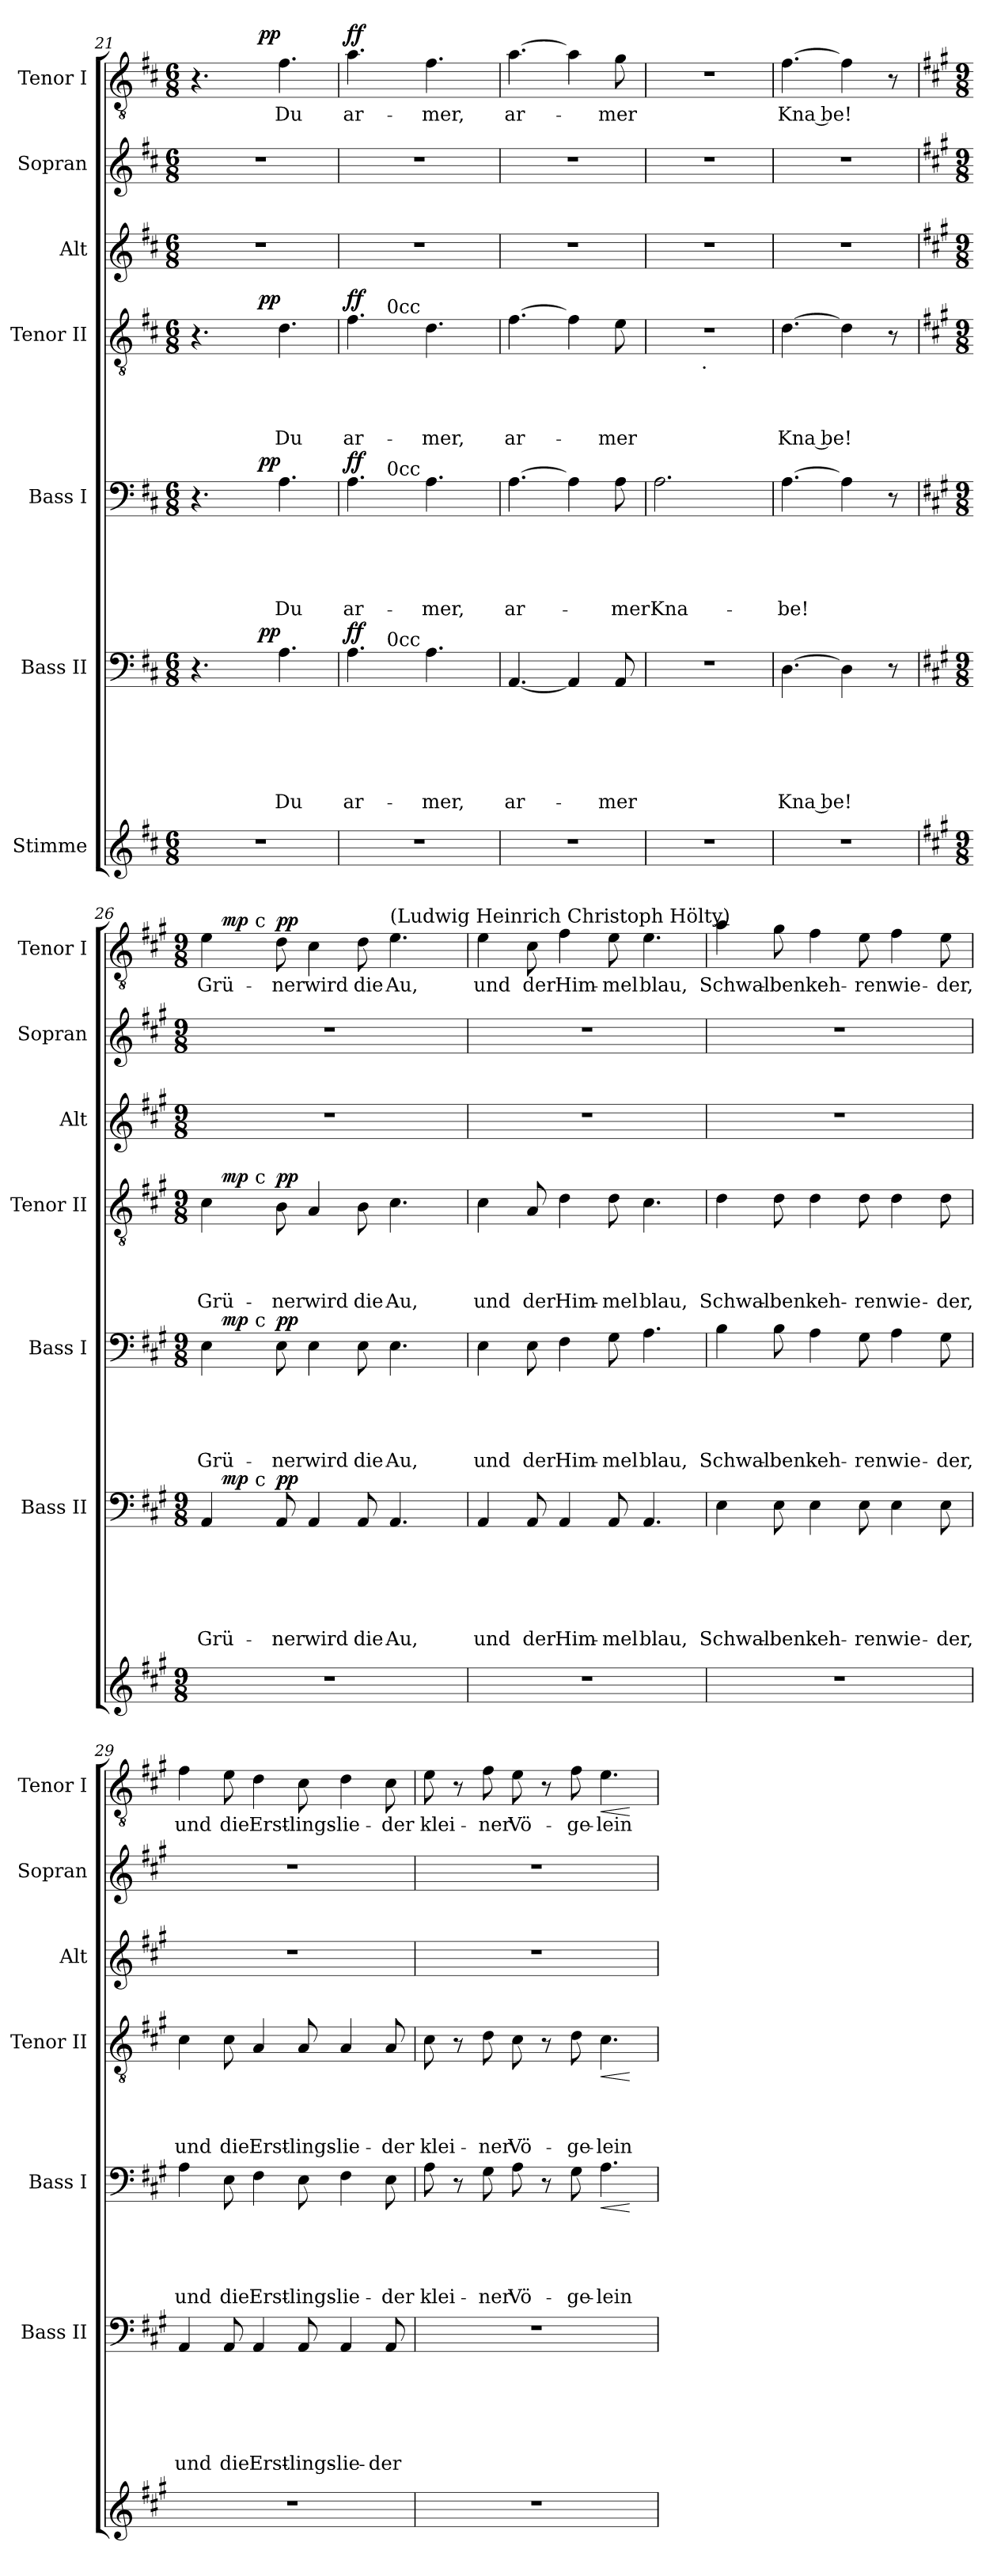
**kern	**kern	**text	**text	**text	**text	**text	**text	**dynam	**kern	**text	**text	**text	**text	**text	**dynam	**kern	**text	**text	**text	**text	**dynam	**kern	**kern	**kern	**text	**dynam
*part7	*part6	*part6	*part6	*part6	*part6	*part6	*part6	*part6	*part5	*part5	*part5	*part5	*part5	*part5	*part5	*part4	*part4	*part4	*part4	*part4	*part4	*part3	*part2	*part1	*part1	*part1
*staff7	*staff6	*staff6	*staff6	*staff6	*staff6	*staff6	*staff6	*staff6	*staff5	*staff5	*staff5	*staff5	*staff5	*staff5	*staff5	*staff4	*staff4	*staff4	*staff4	*staff4	*staff4	*staff3	*staff2	*staff1	*staff1	*staff1
*I"Stimme	*I"Bass II	*	*	*	*	*	*	*	*I"Bass I	*	*	*	*	*	*	*I"Tenor II	*	*	*	*	*	*I"Alt	*I"Sopran	*I"Tenor I	*	*
*	*I'Bass II	*	*	*	*	*	*	*	*I'Bass I	*	*	*	*	*	*	*I'Tenor II	*	*	*	*	*	*I'Alt	*I'Sopran	*I'Tenor I	*	*
*clefG2	*clefF4	*	*	*	*	*	*	*	*clefF4	*	*	*	*	*	*	*clefGv2	*	*	*	*	*	*clefG2	*clefG2	*clefGv2	*	*
*k[f#c#]	*k[f#c#]	*	*	*	*	*	*	*	*k[f#c#]	*	*	*	*	*	*	*k[f#c#]	*	*	*	*	*	*k[f#c#]	*k[f#c#]	*k[f#c#]	*	*
*D:	*D:	*	*	*	*	*	*	*	*D:	*	*	*	*	*	*	*D:	*	*	*	*	*	*D:	*D:	*D:	*	*
*M6/8	*M6/8	*	*	*	*	*	*	*	*M6/8	*	*	*	*	*	*	*M6/8	*	*	*	*	*	*M6/8	*M6/8	*M6/8	*	*
=21	=21	=21	=21	=21	=21	=21	=21	=21	=21	=21	=21	=21	=21	=21	=21	=21	=21	=21	=21	=21	=21	=21	=21	=21	=21	=21
*	*^	*	*	*	*	*	*	*	*^	*	*	*	*	*	*	*^	*	*	*	*	*	*	*	*^	*	*
2.r	4.r	4ryy	.	.	.	.	.	.	.	4.r	4ryy	.	.	.	.	.	.	4.r	4ryy	.	.	.	.	.	2.r	2.r	4.r	4ryy	.	.
.	.	16ryy	.	.	.	.	.	.	.	.	16ryy	.	.	.	.	.	.	.	16ryy	.	.	.	.	.	.	.	.	16ryy	.	.
!	!	!	!	!	!	!	!	!	!LO:DY:a	!	!	!	!	!	!	!	!LO:DY:a	!	!	!	!	!	!	!LO:DY:a	!	!	!	!	!	!LO:DY:a
.	.	4..ryy	.	.	.	.	.	.	pp	.	4..ryy	.	.	.	.	.	pp	.	4..ryy	.	.	.	.	pp	.	.	.	4..ryy	.	pp
!	!	!	!	!	!	!	!	!LO:LY:b	!	!	!	!	!	!	!	!LO:LY:b	!	!	!	!	!	!	!LO:LY:b	!	!	!	!	!	!LO:LY:b	!
.	4.A\	.	.	.	.	.	.	Du	.	4.A\	.	.	.	.	.	Du	.	4.d\	.	.	.	.	Du	.	.	.	4.f#\	.	Du	.
=22	=22	=22	=22	=22	=22	=22	=22	=22	=22	=22	=22	=22	=22	=22	=22	=22	=22	=22	=22	=22	=22	=22	=22	=22	=22	=22	=22	=22	=22	=22
!	!	!	!	!	!	!	!	!LO:LY:b	!LO:DY:a	!	!	!	!	!	!	!LO:LY:b	!LO:DY:a	!	!	!	!	!	!LO:LY:b	!LO:DY:a	!	!	!	!	!LO:LY:b	!LO:DY:a
*	*	*	*	*	*	*	*	*	*	*	*	*	*	*	*	*	*	*	*	*	*	*	*	*	*	*	*v	*v	*	*
2.r	4.A>\	8.ryy	.	.	.	.	.	ar-	ff	4.A>\	8.ryy	.	.	.	.	ar-	ff	4.f#>\	8.ryy	.	.	.	ar-	ff	2.r	2.r	4.a>\	ar-	ff
!	!	!	!	!	!	!	!	!	!	!	!	!	!	!	!	!	!	!	!LO:TX:a:t=0cc	!	!	!	!	!	!	!	!	!	!
!	!	!	!	!	!	!	!	!	!	!	!LO:TX:a:t=0cc	!	!	!	!	!	!	!	!	!	!	!	!	!	!	!	!	!	!
!	!	!LO:TX:a:t=0cc	!	!	!	!	!	!	!	!	!	!	!	!	!	!	!	!	!	!	!	!	!	!	!	!	!	!	!
.	.	2ryy	.	.	.	.	.	.	.	.	2ryy	.	.	.	.	.	.	.	2ryy	.	.	.	.	.	.	.	.	.	.
!	!	!	!	!	!	!	!	!LO:LY:b	!	!	!	!	!	!	!	!LO:LY:b	!	!	!	!	!	!	!LO:LY:b	!	!	!	!	!LO:LY:b	!
.	4.A\	.	.	.	.	.	.	-mer,	.	4.A\	.	.	.	.	.	-mer,	.	4.d\	.	.	.	.	-mer,	.	.	.	4.f#\	-mer,	.
.	.	16ryy	.	.	.	.	.	.	.	.	16ryy	.	.	.	.	.	.	.	16ryy	.	.	.	.	.	.	.	.	.	.
=23	=23	=23	=23	=23	=23	=23	=23	=23	=23	=23	=23	=23	=23	=23	=23	=23	=23	=23	=23	=23	=23	=23	=23	=23	=23	=23	=23	=23	=23
!	!	!	!	!	!	!	!	!LO:LY:b	!	!	!	!	!	!	!	!LO:LY:b	!	!	!	!	!	!	!LO:LY:b	!	!	!	!	!LO:LY:b	!
*	*v	*v	*	*	*	*	*	*	*	*	*	*	*	*	*	*	*	*v	*v	*	*	*	*	*	*	*	*	*	*
*	*	*	*	*	*	*	*	*	*v	*v	*	*	*	*	*	*	*	*	*	*	*	*	*	*	*	*	*
2.r	[<4.AA/	.	.	.	.	.	ar-	.	[>4.A\	.	.	.	.	ar-	.	[>4.f#\	.	.	.	ar-	.	2.r	2.r	[>4.a\	ar-	.
.	4AA/]	.	.	.	.	.	.	.	4A\]	.	.	.	.	.	.	4f#\]	.	.	.	.	.	.	.	4a\]	.	.
!	!	!	!	!	!	!	!LO:LY:b	!	!	!	!	!	!	!LO:LY:b	!	!	!	!	!	!LO:LY:b	!	!	!	!	!LO:LY:b	!
.	8AA/	.	.	.	.	.	-mer	.	8A\	.	.	.	.	-mer	.	8e\	.	.	.	-mer	.	.	.	8g\	-mer	.
=24	=24	=24	=24	=24	=24	=24	=24	=24	=24	=24	=24	=24	=24	=24	=24	=24	=24	=24	=24	=24	=24	=24	=24	=24	=24	=24
!	!	!	!	!	!	!	!	!	!	!	!	!	!	!LO:LY:b	!	!	!	!	!	!	!	!	!	!	!	!
*	*	*	*	*	*	*	*	*	*	*	*	*	*	*	*	*^	*	*	*	*	*	*	*	*	*	*
2.r	2.r	.	.	.	.	.	.	.	2.A\	.	.	.	.	Kna-	.	2.r	4ryy	.	.	.	.	.	2.r	2.r	2.r	.	.
!	!	!	!	!	!	!	!	!	!	!	!	!	!	!	!	!	!LO:TX:b:t=.	!	!	!	!	!	!	!	!	!	!
.	.	.	.	.	.	.	.	.	.	.	.	.	.	.	.	.	2ryy	.	.	.	.	.	.	.	.	.	.
=25	=25	=25	=25	=25	=25	=25	=25	=25	=25	=25	=25	=25	=25	=25	=25	=25	=25	=25	=25	=25	=25	=25	=25	=25	=25	=25	=25
!	!	!	!	!	!	!	!LO:LY:b:rj	!	!	!	!	!	!	!LO:LY:b	!	!	!	!	!	!	!LO:LY:b:rj	!	!	!	!	!LO:LY:b:rj	!
*	*	*	*	*	*	*	*	*	*	*	*	*	*	*	*	*v	*v	*	*	*	*	*	*	*	*	*	*
2.r	[>4.D\	.	.	.	.	.	Kna be!	.	[>4.A\	.	.	.	.	-be!	.	[>4.d\	.	.	.	Kna be!	.	2.r	2.r	[>4.f#\	Kna be!	.
.	4D\]	.	.	.	.	.	.	.	4A\]	.	.	.	.	.	.	4d\]	.	.	.	.	.	.	.	4f#\]	.	.
.	8r	.	.	.	.	.	.	.	8r	.	.	.	.	.	.	8r	.	.	.	.	.	.	.	8r	.	.
!!LO:LB:g=z
=26!	=26!	=26!	=26!	=26!	=26!	=26!	=26!	=26!	=26!	=26!	=26!	=26!	=26!	=26!	=26!	=26!	=26!	=26!	=26!	=26!	=26!	=26!	=26!	=26!	=26!	=26!
*k[f#c#g#]	*k[f#c#g#]	*	*	*	*	*	*	*	*k[f#c#g#]	*	*	*	*	*	*	*k[f#c#g#]	*	*	*	*	*	*k[f#c#g#]	*k[f#c#g#]	*k[f#c#g#]	*	*
*A:	*A:	*	*	*	*	*	*	*	*A:	*	*	*	*	*	*	*A:	*	*	*	*	*	*A:	*A:	*A:	*	*
*M9/8	*M9/8	*	*	*	*	*	*	*	*M9/8	*	*	*	*	*	*	*M9/8	*	*	*	*	*	*M9/8	*M9/8	*M9/8	*	*
!	!	!	!	!	!	!	!	!	!	!	!	!	!	!	!	!	!	!	!	!	!	!	!	!LO:TX:a:B:t=Scherzando	!	!
!	!	!	!	!	!	!	!	!	!	!	!	!	!	!	!	!	!	!	!	!	!	!	!	!LO:TX:a:t=c	!	!
!	!	!	!	!	!	!	!	!	!	!	!	!	!	!	!	!LO:TX:a:t=c	!	!	!	!	!	!	!	!	!	!
!	!	!	!	!	!	!	!	!	!LO:TX:a:t=c	!	!	!	!	!	!	!	!	!	!	!	!	!	!	!	!	!
!	!LO:TX:a:t=c	!	!	!	!	!	!	!	!	!	!	!	!	!	!	!	!	!	!	!	!	!	!	!	!	!
!	!	!	!	!	!	!	!LO:LY:b	!	!	!	!	!	!	!LO:LY:b	!	!	!	!	!	!LO:LY:b	!	!	!	!	!LO:LY:b	!
*	*^	*	*	*	*	*	*	*	*^	*	*	*	*	*	*	*^	*	*	*	*	*	*	*	*^	*	*
*	*	*^	*	*	*	*	*	*	*	*	*^	*	*	*	*	*	*	*	*^	*	*	*	*	*	*	*	*	*^	*	*
8%9r	4AA/	16ryy	8.ryy	.	.	.	.	.	Grü-	.	4E\	16ryy	8.ryy	.	.	.	.	Grü-	.	4c#\	16ryy	8.ryy	.	.	.	Grü-	.	8%9r	8%9r	4e\	16ryy	8.ryy	Grü-	.
!	!	!	!	!	!	!	!	!	!	!LO:DY:a	!	!	!	!	!	!	!	!	!LO:DY:a	!	!	!	!	!	!	!	!LO:DY:a	!	!	!	!	!	!	!LO:DY:a
.	.	1ryy	.	.	.	.	.	.	.	mp	.	1ryy	.	.	.	.	.	.	mp	.	1ryy	.	.	.	.	.	mp	.	.	.	1ryy	.	.	mp
!	!	!	!	!	!	!	!	!	!	!	!	!	!	!	!	!	!	!	!	!	!	!	!	!	!	!	!	!	!	!	!	!LO:TX:a:t=c	!	!
!	!	!	!	!	!	!	!	!	!	!	!	!	!	!	!	!	!	!	!	!	!	!LO:TX:a:t=c	!	!	!	!	!	!	!	!	!	!	!	!
!	!	!	!	!	!	!	!	!	!	!	!	!	!LO:TX:a:t=c	!	!	!	!	!	!	!	!	!	!	!	!	!	!	!	!	!	!	!	!	!
!	!	!	!LO:TX:a:t=c	!	!	!	!	!	!	!	!	!	!	!	!	!	!	!	!	!	!	!	!	!	!	!	!	!	!	!	!	!	!	!
.	.	.	2...ryy	.	.	.	.	.	.	.	.	.	2...ryy	.	.	.	.	.	.	.	.	2...ryy	.	.	.	.	.	.	.	.	.	2...ryy	.	.
!	!	!	!	!	!	!	!	!	!LO:LY:b	!LO:DY:a	!	!	!	!	!	!	!	!LO:LY:b	!LO:DY:a	!	!	!	!	!	!	!LO:LY:b	!LO:DY:a	!	!	!	!	!	!LO:LY:b	!LO:DY:a
.	8AA/	.	.	.	.	.	.	.	-ner	pp	8E\	.	.	.	.	.	.	-ner	pp	8B\	.	.	.	.	.	-ner	pp	.	.	8d\	.	.	-ner	pp
!	!	!	!	!	!	!	!	!	!LO:LY:b	!	!	!	!	!	!	!	!	!LO:LY:b	!	!	!	!	!	!	!	!LO:LY:b	!	!	!	!	!	!	!LO:LY:b	!
.	4AA/	.	.	.	.	.	.	.	wird	.	4E\	.	.	.	.	.	.	wird	.	4A/	.	.	.	.	.	wird	.	.	.	4c#\	.	.	wird	.
!	!	!	!	!	!	!	!	!	!LO:LY:b	!	!	!	!	!	!	!	!	!LO:LY:b	!	!	!	!	!	!	!	!LO:LY:b	!	!	!	!	!	!	!LO:LY:b	!
.	8AA/	.	.	.	.	.	.	.	die	.	8E\	.	.	.	.	.	.	die	.	8B\	.	.	.	.	.	die	.	.	.	8d\	.	.	die	.
!	!	!	!	!	!	!	!	!	!	!	!	!	!	!	!	!	!	!	!	!	!	!	!	!	!	!	!	!	!	!LO:TX:a:t=(Ludwig Heinrich Christoph Hölty)	!	!	!	!
!	!	!	!	!	!	!	!	!	!LO:LY:b	!	!	!	!	!	!	!	!	!LO:LY:b	!	!	!	!	!	!	!	!LO:LY:b	!	!	!	!	!	!	!LO:LY:b	!
.	4.AA/	.	.	.	.	.	.	.	Au,	.	4.E\	.	.	.	.	.	.	Au,	.	4.c#\	.	.	.	.	.	Au,	.	.	.	4.e\	.	.	Au,	.
.	.	16ryy	.	.	.	.	.	.	.	.	.	16ryy	.	.	.	.	.	.	.	.	16ryy	.	.	.	.	.	.	.	.	.	16ryy	.	.	.
=27	=27	=27	=27	=27	=27	=27	=27	=27	=27	=27	=27	=27	=27	=27	=27	=27	=27	=27	=27	=27	=27	=27	=27	=27	=27	=27	=27	=27	=27	=27	=27	=27	=27	=27
!	!	!	!	!	!	!	!	!	!	!	!	!	!	!	!	!	!	!	!	!	!	!	!	!	!	!	!	!	!	!LO:TX:a:t=2. Mailied	!	!	!	!
!	!	!	!	!	!	!	!	!	!LO:LY:b	!	!	!	!	!	!	!	!	!LO:LY:b	!	!	!	!	!	!	!	!LO:LY:b	!	!	!	!	!	!	!LO:LY:b	!
*	*v	*v	*v	*	*	*	*	*	*	*	*	*	*	*	*	*	*	*	*	*v	*v	*v	*	*	*	*	*	*	*	*v	*v	*v	*	*
*	*	*	*	*	*	*	*	*	*v	*v	*v	*	*	*	*	*	*	*	*	*	*	*	*	*	*	*	*	*
8%9r	4AA/	.	.	.	.	.	und	.	4E\	.	.	.	.	und	.	4c#\	.	.	.	und	.	8%9r	8%9r	4e\	und	.
!	!	!	!	!	!	!	!LO:LY:b	!	!	!	!	!	!	!LO:LY:b	!	!	!	!	!	!LO:LY:b	!	!	!	!	!LO:LY:b	!
.	8AA/	.	.	.	.	.	der	.	8E\	.	.	.	.	der	.	8A/	.	.	.	der	.	.	.	8c#\	der	.
!	!	!	!	!	!	!	!LO:LY:b	!	!	!	!	!	!	!LO:LY:b	!	!	!	!	!	!LO:LY:b	!	!	!	!	!LO:LY:b	!
.	4AA/	.	.	.	.	.	Him-	.	4F#\	.	.	.	.	Him-	.	4d\	.	.	.	Him-	.	.	.	4f#\	Him-	.
!	!	!	!	!	!	!	!LO:LY:b	!	!	!	!	!	!	!LO:LY:b	!	!	!	!	!	!LO:LY:b	!	!	!	!	!LO:LY:b	!
.	8AA/	.	.	.	.	.	-mel	.	8G#\	.	.	.	.	-mel	.	8d\	.	.	.	-mel	.	.	.	8e\	-mel	.
!	!	!	!	!	!	!	!LO:LY:b	!	!	!	!	!	!	!LO:LY:b	!	!	!	!	!	!LO:LY:b	!	!	!	!	!LO:LY:b	!
.	4.AA/	.	.	.	.	.	blau,	.	4.A\	.	.	.	.	blau,	.	4.c#\	.	.	.	blau,	.	.	.	4.e\	blau,	.
=28	=28	=28	=28	=28	=28	=28	=28	=28	=28	=28	=28	=28	=28	=28	=28	=28	=28	=28	=28	=28	=28	=28	=28	=28	=28	=28
!	!	!	!	!	!	!	!LO:LY:b	!	!	!	!	!	!	!LO:LY:b	!	!	!	!	!	!LO:LY:b	!	!	!	!	!LO:LY:b	!
8%9r	4E\	.	.	.	.	.	Schwal-	.	4B\	.	.	.	.	Schwal-	.	4d\	.	.	.	Schwal-	.	8%9r	8%9r	4a\	Schwal-	.
!	!	!	!	!	!	!	!LO:LY:b	!	!	!	!	!	!	!LO:LY:b	!	!	!	!	!	!LO:LY:b	!	!	!	!	!LO:LY:b	!
.	8E\	.	.	.	.	.	-ben	.	8B\	.	.	.	.	-ben	.	8d\	.	.	.	-ben	.	.	.	8g#\	-ben	.
!	!	!	!	!	!	!	!LO:LY:b	!	!	!	!	!	!	!LO:LY:b	!	!	!	!	!	!LO:LY:b	!	!	!	!	!LO:LY:b	!
.	4E\	.	.	.	.	.	keh-	.	4A\	.	.	.	.	keh-	.	4d\	.	.	.	keh-	.	.	.	4f#\	keh-	.
!	!	!	!	!	!	!	!LO:LY:b	!	!	!	!	!	!	!LO:LY:b	!	!	!	!	!	!LO:LY:b	!	!	!	!	!LO:LY:b	!
.	8E\	.	.	.	.	.	-ren	.	8G#\	.	.	.	.	-ren	.	8d\	.	.	.	-ren	.	.	.	8e\	-ren	.
!	!	!	!	!	!	!	!LO:LY:b	!	!	!	!	!	!	!LO:LY:b	!	!	!	!	!	!LO:LY:b	!	!	!	!	!LO:LY:b	!
.	4E\	.	.	.	.	.	wie-	.	4A\	.	.	.	.	wie-	.	4d\	.	.	.	wie-	.	.	.	4f#\	wie-	.
!	!	!	!	!	!	!	!LO:LY:b	!	!	!	!	!	!	!LO:LY:b	!	!	!	!	!	!LO:LY:b	!	!	!	!	!LO:LY:b	!
.	8E\	.	.	.	.	.	-der,	.	8G#\	.	.	.	.	-der,	.	8d\	.	.	.	-der,	.	.	.	8e\	-der,	.
!!LO:LB:g=z
=29	=29	=29	=29	=29	=29	=29	=29	=29	=29	=29	=29	=29	=29	=29	=29	=29	=29	=29	=29	=29	=29	=29	=29	=29	=29	=29
!	!	!	!	!	!	!	!LO:LY:b	!	!	!	!	!	!	!LO:LY:b	!	!	!	!	!	!LO:LY:b	!	!	!	!	!LO:LY:b	!
8%9r	4AA/	.	.	.	.	.	und	.	4A\	.	.	.	.	und	.	4c#\	.	.	.	und	.	8%9r	8%9r	4f#\	und	.
!	!	!	!	!	!	!	!LO:LY:b	!	!	!	!	!	!	!LO:LY:b	!	!	!	!	!	!LO:LY:b	!	!	!	!	!LO:LY:b	!
.	8AA/	.	.	.	.	.	die	.	8E\	.	.	.	.	die	.	8c#\	.	.	.	die	.	.	.	8e\	die	.
!	!	!	!	!	!	!	!LO:LY:b	!	!	!	!	!	!	!LO:LY:b	!	!	!	!	!	!LO:LY:b	!	!	!	!	!LO:LY:b	!
.	4AA/	.	.	.	.	.	Erst-	.	4F#\	.	.	.	.	Erst-	.	4A/	.	.	.	Erst-	.	.	.	4d\	Erst-	.
!	!	!	!	!	!	!	!LO:LY:b	!	!	!	!	!	!	!LO:LY:b	!	!	!	!	!	!LO:LY:b	!	!	!	!	!LO:LY:b	!
.	8AA/	.	.	.	.	.	-lings-	.	8E\	.	.	.	.	-lings-	.	8A/	.	.	.	-lings-	.	.	.	8c#\	-lings-	.
!	!	!	!	!	!	!	!LO:LY:b	!	!	!	!	!	!	!LO:LY:b	!	!	!	!	!	!LO:LY:b	!	!	!	!	!LO:LY:b	!
.	4AA/	.	.	.	.	.	-lie-	.	4F#\	.	.	.	.	-lie-	.	4A/	.	.	.	-lie-	.	.	.	4d\	-lie-	.
!	!	!	!	!	!	!	!LO:LY:b	!	!	!	!	!	!	!LO:LY:b	!	!	!	!	!	!LO:LY:b	!	!	!	!	!LO:LY:b	!
.	8AA/	.	.	.	.	.	-der	.	8E\	.	.	.	.	-der	.	8A/	.	.	.	-der	.	.	.	8c#\	-der	.
=30	=30	=30	=30	=30	=30	=30	=30	=30	=30	=30	=30	=30	=30	=30	=30	=30	=30	=30	=30	=30	=30	=30	=30	=30	=30	=30
!	!LO:N:vis=1	!	!	!	!	!	!	!	!	!	!	!	!	!LO:LY:b	!	!	!	!	!	!LO:LY:b	!	!	!	!	!LO:LY:b	!
8%9r	8%9r	.	.	.	.	.	.	.	8A\	.	.	.	.	klei-	.	8c#\	.	.	.	klei-	.	8%9r	8%9r	8e\	klei-	.
.	.	.	.	.	.	.	.	.	8r	.	.	.	.	.	.	8r	.	.	.	.	.	.	.	8r	.	.
!	!	!	!	!	!	!	!	!	!	!	!	!	!	!LO:LY:b	!	!	!	!	!	!LO:LY:b	!	!	!	!	!LO:LY:b	!
.	.	.	.	.	.	.	.	.	8G#\	.	.	.	.	-ner	.	8d\	.	.	.	-ner	.	.	.	8f#\	-ner	.
!	!	!	!	!	!	!	!	!	!	!	!	!	!	!LO:LY:b	!	!	!	!	!	!LO:LY:b	!	!	!	!	!LO:LY:b	!
.	.	.	.	.	.	.	.	.	8A\	.	.	.	.	Vö-	.	8c#\	.	.	.	Vö-	.	.	.	8e\	Vö-	.
.	.	.	.	.	.	.	.	.	8r	.	.	.	.	.	.	8r	.	.	.	.	.	.	.	8r	.	.
!	!	!	!	!	!	!	!	!	!	!	!	!	!	!LO:LY:b	!	!	!	!	!	!LO:LY:b	!	!	!	!	!LO:LY:b	!
.	.	.	.	.	.	.	.	.	8G#\	.	.	.	.	-ge-	.	8d\	.	.	.	-ge-	.	.	.	8f#\	-ge-	.
!	!	!	!	!	!	!	!	!	!	!	!	!	!	!LO:LY:b	!LO:HP:b	!	!	!	!	!LO:LY:b	!LO:HP:b	!	!	!	!LO:LY:b	!LO:HP:b
.	.	.	.	.	.	.	.	.	4.A\	.	.	.	.	-lein	<	4.c#\	.	.	.	-lein	<	.	.	4.e\	-lein	<
.	.	.	.	.	.	.	.	.	.	.	.	.	.	.	[	.	.	.	.	.	[	.	.	.	.	[
=	=	=	=	=	=	=	=	=	=	=	=	=	=	=	=	=	=	=	=	=	=	=	=	=	=	=
*-	*-	*-	*-	*-	*-	*-	*-	*-	*-	*-	*-	*-	*-	*-	*-	*-	*-	*-	*-	*-	*-	*-	*-	*-	*-	*-
